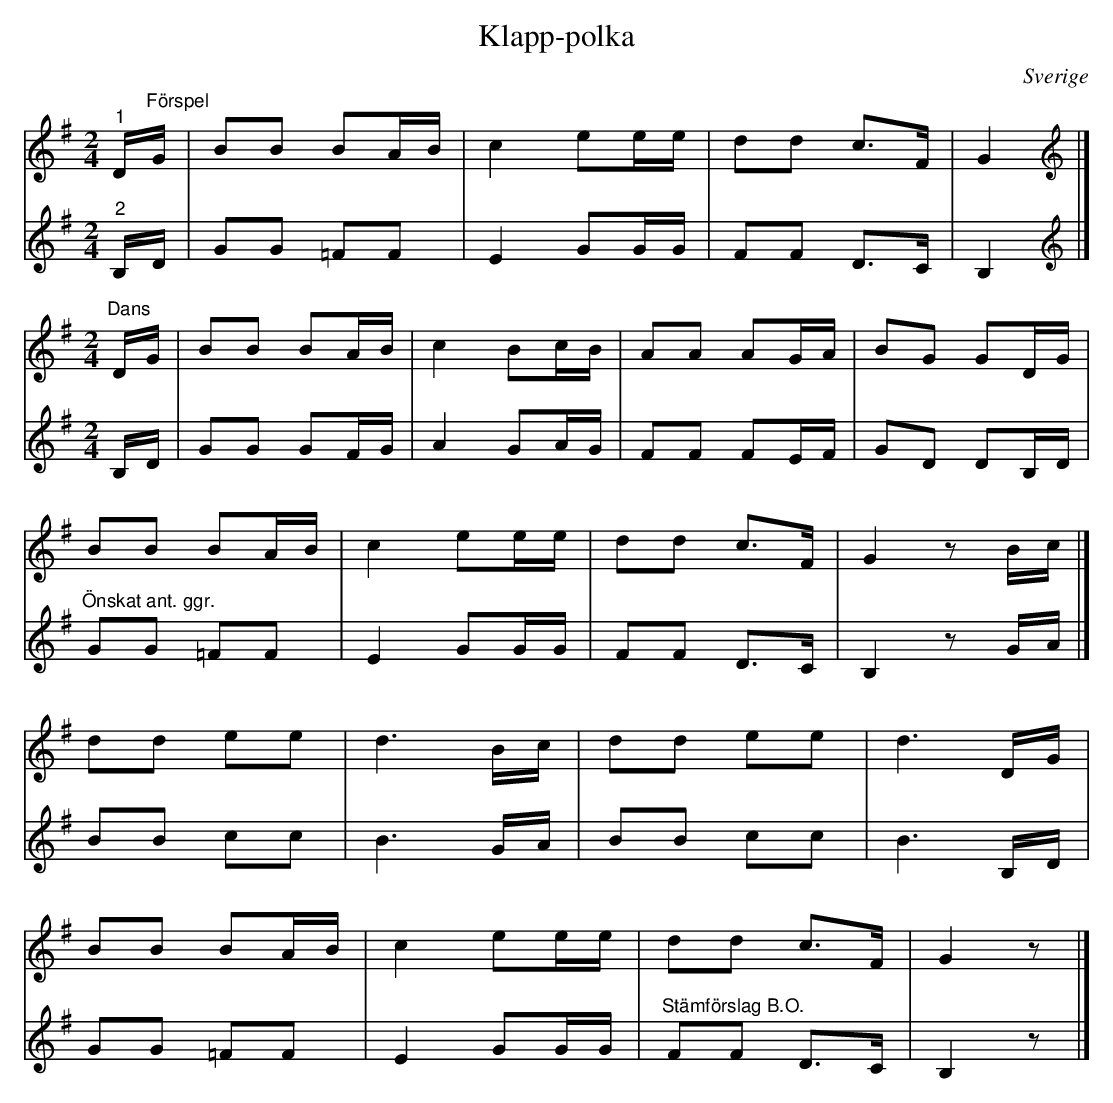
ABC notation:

X:1
T:Klapp-polka
O:Sverige
L:1/8
M:2/4
K:G
V:1
"^1" D/"^Förspel"G/ | BB BA/B/ | c2 ee/e/ | dd c>F | G2 |]
[K:G][M:2/4][K:treble]"^Dans" D/G/ | BB BA/B/ | c2 Bc/B/ | AA AG/A/ | BG GD/G/ |
BB BA/B/ | c2 ee/e/ | dd c>F | G2 z B/c/ |]
dd ee | d3 B/c/ | dd ee | d3 D/G/ |
BB BA/B/ | c2 ee/e/ | dd c>F | G2 z |]
V:2
"^2" B,/D/ | GG =FF | E2 GG/G/ | FF D>C | B,2 |][K:G][M:2/4][K:treble] B,/D/ | GG GF/G/ |
A2 GA/G/ | FF FE/F/ | GD DB,/D/ | "^Önskat ant. ggr." GG =FF | E2 GG/G/ | FF D>C | B,2 z G/A/ |]
BB cc | B3 G/A/ | BB cc | B3 B,/D/ | GG =FF | E2 GG/G/ |"^Stämförslag B.O." FF D>C | B,2 z |]
